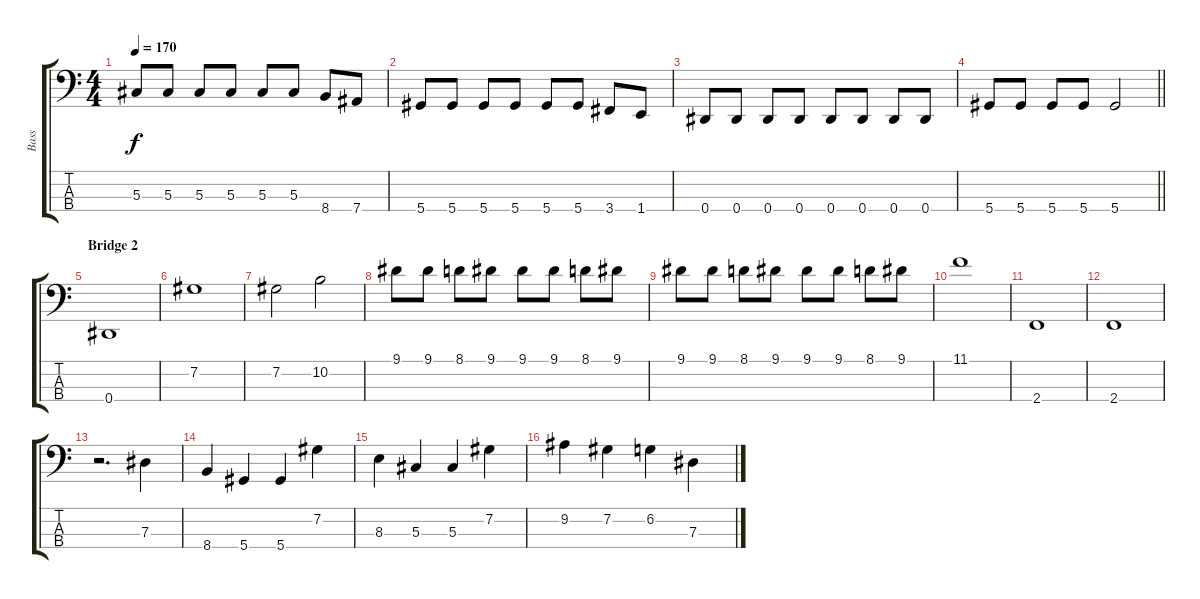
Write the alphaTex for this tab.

\track ("Bass" "Bass") {instrument electricbasspick}
\staff {score tabs}
\tuning (Gb2 Db2 Ab1 Eb1) {hide}
\ts (4 4)
\tempo 170
\clef f4
\ks c
5.3.8{dy f} 5.3.8 5.3.8 5.3.8 5.3.8 5.3.8 8.4.8 7.4.8 |
5.4.8 5.4.8 5.4.8 5.4.8 5.4.8 5.4.8 3.4.8 1.4.8 |
0.4.8 0.4.8 0.4.8 0.4.8 0.4.8 0.4.8 0.4.8 0.4.8 |
\barLineRight lightlight
5.4.8 5.4.8 5.4.8 5.4.8 5.4.2 |
\section ("" "Bridge 2")
0.4.1 |
7.2.1 |
7.2.2 10.2.2 |
9.1.8 9.1.8 8.1.8 9.1.8 9.1.8 9.1.8 8.1.8 9.1.8 |
9.1.8 9.1.8 8.1.8 9.1.8 9.1.8 9.1.8 8.1.8 9.1.8 |
11.1.1 |
2.4.1 |
2.4.1 |
r.2{d} 7.3.4 |
8.4.4 5.4.4 5.4.4 7.2.4 |
8.3.4 5.3.4 5.3.4 7.2.4 |
9.2.4 7.2.4 6.2.4 7.3.4
